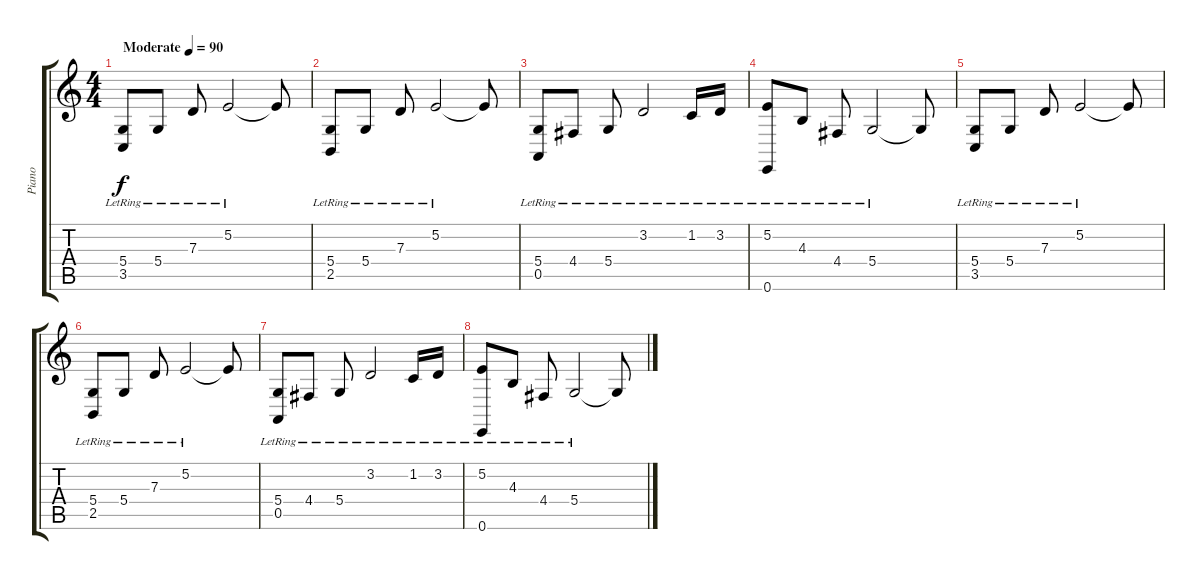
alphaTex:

\track ("Piano" "Piano") {instrument acousticgrandpiano}
\staff {score tabs}
\tuning (E4 B3 G3 D3 A2 E2) {hide}
\ts (4 4)
\tempo (90 "Moderate")
\clef g2
\ks c
(5.4{lr} 3.5{lr}).8{dy f instrument acousticgrandpiano} 5.4{lr}.8 7.3{lr}.8 5.2{lr}.2 5.2{t}.8 |
(5.4{lr} 2.5{lr}).8 5.4{lr}.8 7.3{lr}.8 5.2{lr}.2 5.2{t}.8 |
(5.4{lr} 0.5{lr}).8 4.4{lr}.8 5.4{lr}.8 3.2{lr}.2 1.2{lr}.16 3.2{lr}.16 |
(5.2{lr} 0.6{lr}).8 4.3{lr}.8 4.4{lr}.8 5.4{lr}.2 5.4{t}.8 |
(5.4{lr} 3.5{lr}).8 5.4{lr}.8 7.3{lr}.8 5.2{lr}.2 5.2{t}.8 |
(5.4{lr} 2.5{lr}).8 5.4{lr}.8 7.3{lr}.8 5.2{lr}.2 5.2{t}.8 |
(5.4{lr} 0.5{lr}).8 4.4{lr}.8 5.4{lr}.8 3.2{lr}.2 1.2{lr}.16 3.2{lr}.16 |
(5.2{lr} 0.6{lr}).8 4.3{lr}.8 4.4{lr}.8 5.4{lr}.2 5.4{t}.8
